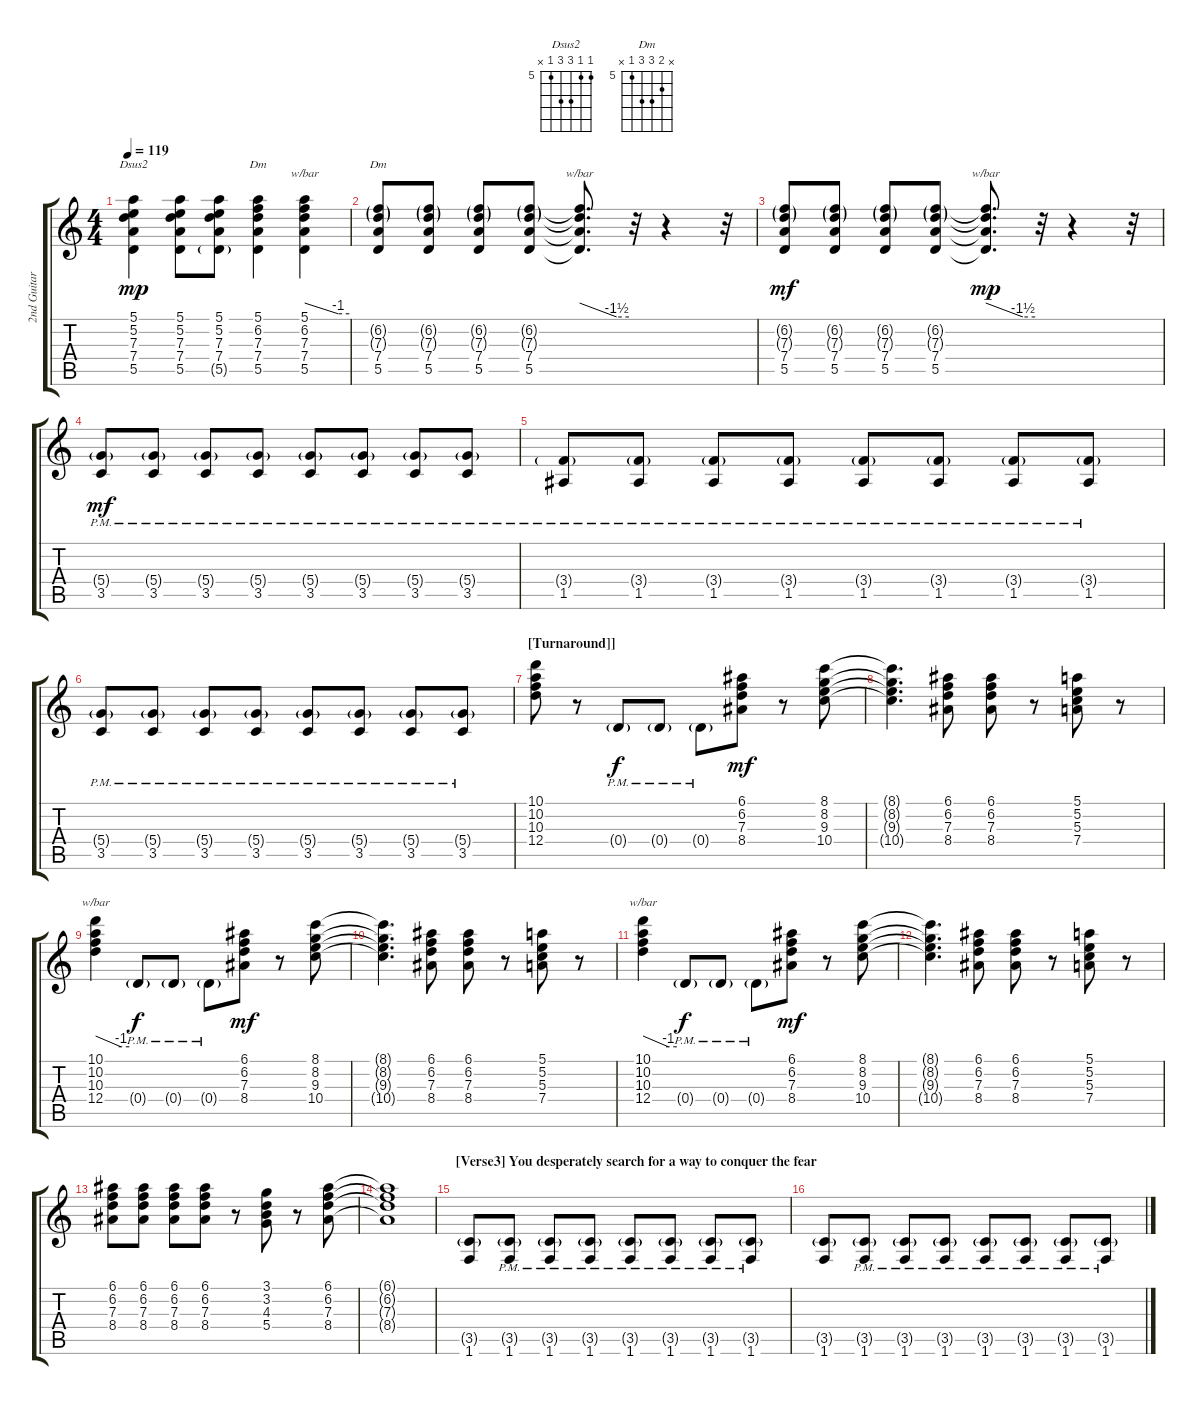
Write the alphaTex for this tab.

\track ("2nd Guitar-L channel" "2nd Guitar") {instrument overdrivenguitar}
\staff {score tabs}
\tuning (E4 B3 G3 D3 A2 E2) {hide}
\chord ("Dsus2" 5 5 7 7 5 x) {firstfret 5}
\chord ("Dm" 5 6 7 7 5 x) {firstfret 5}
\chord ("Dm" x 6 7 7 5 x) {firstfret 5}
\ts (4 4)
\tempo 119
\clef g2
\ks c
(5.1 5.2 7.3 7.4 5.5).4{ch "Dsus2" dy mp} (5.1 5.2 7.3 7.4 5.5).8 (5.1 5.2 7.3 7.4 5.5{g}).8 (5.1 6.2 7.3 7.4 5.5).4{ch "Dm"} (5.1 6.2 7.3 7.4 5.5).4{tbe (custom default 0 0 45 -4 60 -4)} |
(6.2{g} 7.3{g} 7.4 5.5).8{ch "Dm"} (6.2{g} 7.3{g} 7.4 5.5).8 (6.2{g} 7.3{g} 7.4 5.5).8 (6.2{g} 7.3{g} 7.4 5.5).8 (6.2{t} 7.3{t} 7.4{t} 5.5{t}).8{d tbe (custom default 0 0 45 -6 60 -6)} r.32 r.4 r.32 |
(6.2{g} 7.3{g} 7.4 5.5).8{dy mf} (6.2{g} 7.3{g} 7.4 5.5).8 (6.2{g} 7.3{g} 7.4 5.5).8 (6.2{g} 7.3{g} 7.4 5.5).8 (6.2{t} 7.3{t} 7.4{t} 5.5{t}).8{d tbe (custom default 0 0 45 -6 60 -6) dy mp} r.32 r.4 r.32 |
(5.4{g pm} 3.5{pm}).8{dy mf} (5.4{g pm} 3.5{pm}).8 (5.4{g pm} 3.5{pm}).8 (5.4{g pm} 3.5{pm}).8 (5.4{g pm} 3.5{pm}).8 (5.4{g pm} 3.5{pm}).8 (5.4{g pm} 3.5{pm}).8 (5.4{g pm} 3.5{pm}).8 |
(3.4{g pm} 1.5{pm}).8 (3.4{g pm} 1.5{pm}).8 (3.4{g pm} 1.5{pm}).8 (3.4{g pm} 1.5{pm}).8 (3.4{g pm} 1.5{pm}).8 (3.4{g pm} 1.5{pm}).8 (3.4{g pm} 1.5{pm}).8 (3.4{g pm} 1.5{pm}).8 |
(5.4{g pm} 3.5{pm}).8 (5.4{g pm} 3.5{pm}).8 (5.4{g pm} 3.5{pm}).8 (5.4{g pm} 3.5{pm}).8 (5.4{g pm} 3.5{pm}).8 (5.4{g pm} 3.5{pm}).8 (5.4{g pm} 3.5{pm}).8 (5.4{g pm} 3.5{pm}).8 |
\section ("" "[Turnaround]]")
(10.1 10.2 10.3 12.4).8 r.8 0.4{g pm}.8{dy f} 0.4{g pm}.8 0.4{g pm}.8 (6.1 6.2 7.3 8.4).8{dy mf} r.8 (8.1 8.2 9.3 10.4).8 |
(8.1{t} 8.2{t} 9.3{t} 10.4{t}).4{d} (6.1 6.2 7.3 8.4).8 (6.1 6.2 7.3 8.4).8 r.8 (5.1 5.2 5.3 7.4).8 r.8 |
(10.1 10.2 10.3 12.4).4{tbe (custom default 0 0 45 -4 60 -4)} 0.4{g pm}.8{dy f} 0.4{g pm}.8 0.4{g pm}.8 (6.1 6.2 7.3 8.4).8{dy mf} r.8 (8.1 8.2 9.3 10.4).8 |
(8.1{t} 8.2{t} 9.3{t} 10.4{t}).4{d} (6.1 6.2 7.3 8.4).8 (6.1 6.2 7.3 8.4).8 r.8 (5.1 5.2 5.3 7.4).8 r.8 |
(10.1 10.2 10.3 12.4).4{tbe (custom default 0 0 45 -4 60 -4)} 0.4{g pm}.8{dy f} 0.4{g pm}.8 0.4{g pm}.8 (6.1 6.2 7.3 8.4).8{dy mf} r.8 (8.1 8.2 9.3 10.4).8 |
(8.1{t} 8.2{t} 9.3{t} 10.4{t}).4{d} (6.1 6.2 7.3 8.4).8 (6.1 6.2 7.3 8.4).8 r.8 (5.1 5.2 5.3 7.4).8 r.8 |
(6.1 6.2 7.3 8.4).8 (6.1 6.2 7.3 8.4).8 (6.1 6.2 7.3 8.4).8 (6.1 6.2 7.3 8.4).8 r.8 (3.1 3.2 4.3 5.4).8 r.8 (6.1 6.2 7.3 8.4).8 |
(6.1{t} 6.2{t} 7.3{t} 8.4{t}).1 |
\section ("" "[Verse3] You desperately search for a way to conquer the fear")
(3.5{g} 1.6).8 (3.5{g pm} 1.6{pm}).8 (3.5{g pm} 1.6{pm}).8 (3.5{g pm} 1.6{pm}).8 (3.5{g pm} 1.6{pm}).8 (3.5{g pm} 1.6{pm}).8 (3.5{g pm} 1.6{pm}).8 (3.5{g pm} 1.6{pm}).8 |
(3.5{g} 1.6).8 (3.5{g pm} 1.6{pm}).8 (3.5{g pm} 1.6{pm}).8 (3.5{g pm} 1.6{pm}).8 (3.5{g pm} 1.6{pm}).8 (3.5{g pm} 1.6{pm}).8 (3.5{g pm} 1.6{pm}).8 (3.5{g pm} 1.6{pm}).8
